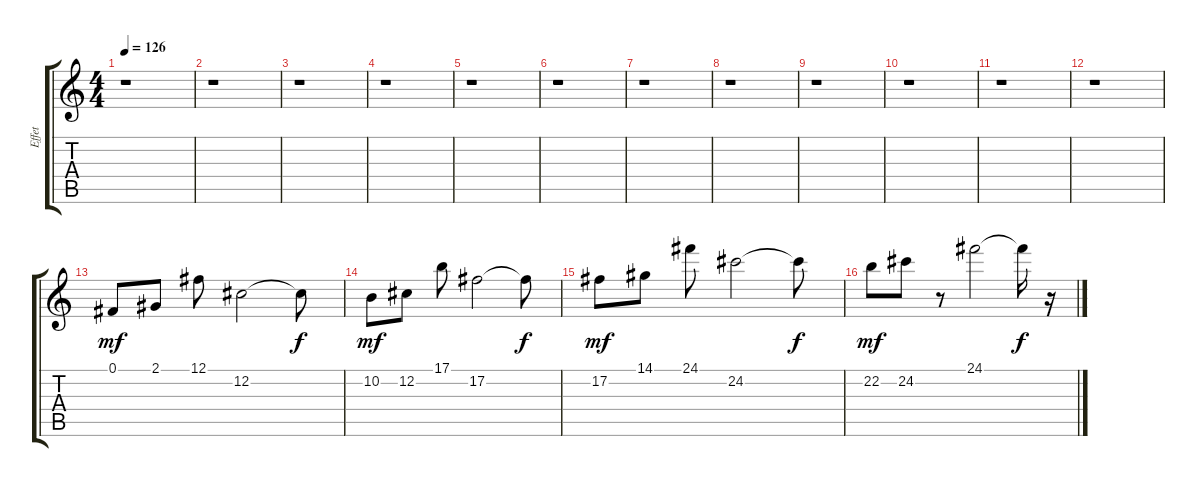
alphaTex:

\track ("Effet" "Effet") {instrument whistle}
\staff {score tabs}
\tuning (Gb4 Db4 A3 E3 B2 Gb2) {hide}
\ts (4 4)
\tempo 126
\clef g2
\ks c
r.1{dy f} |
r.1 |
r.1 |
r.1 |
r.1 |
r.1 |
r.1 |
r.1 |
r.1 |
r.1 |
r.1 |
r.1 |
0.1.8{dy mf instrument whistle} 2.1.8 12.1.8 12.2.2 12.2{t}.8{dy f} |
10.2.8{dy mf} 12.2.8 17.1.8 17.2.2 17.2{t}.8{dy f} |
17.2.8{dy mf} 14.1.8 24.1.8 24.2.2 24.2{t}.8{dy f} |
22.2.8{dy mf} 24.2.8 r.8 24.1.2 24.1{t}.16{dy f} r.16
